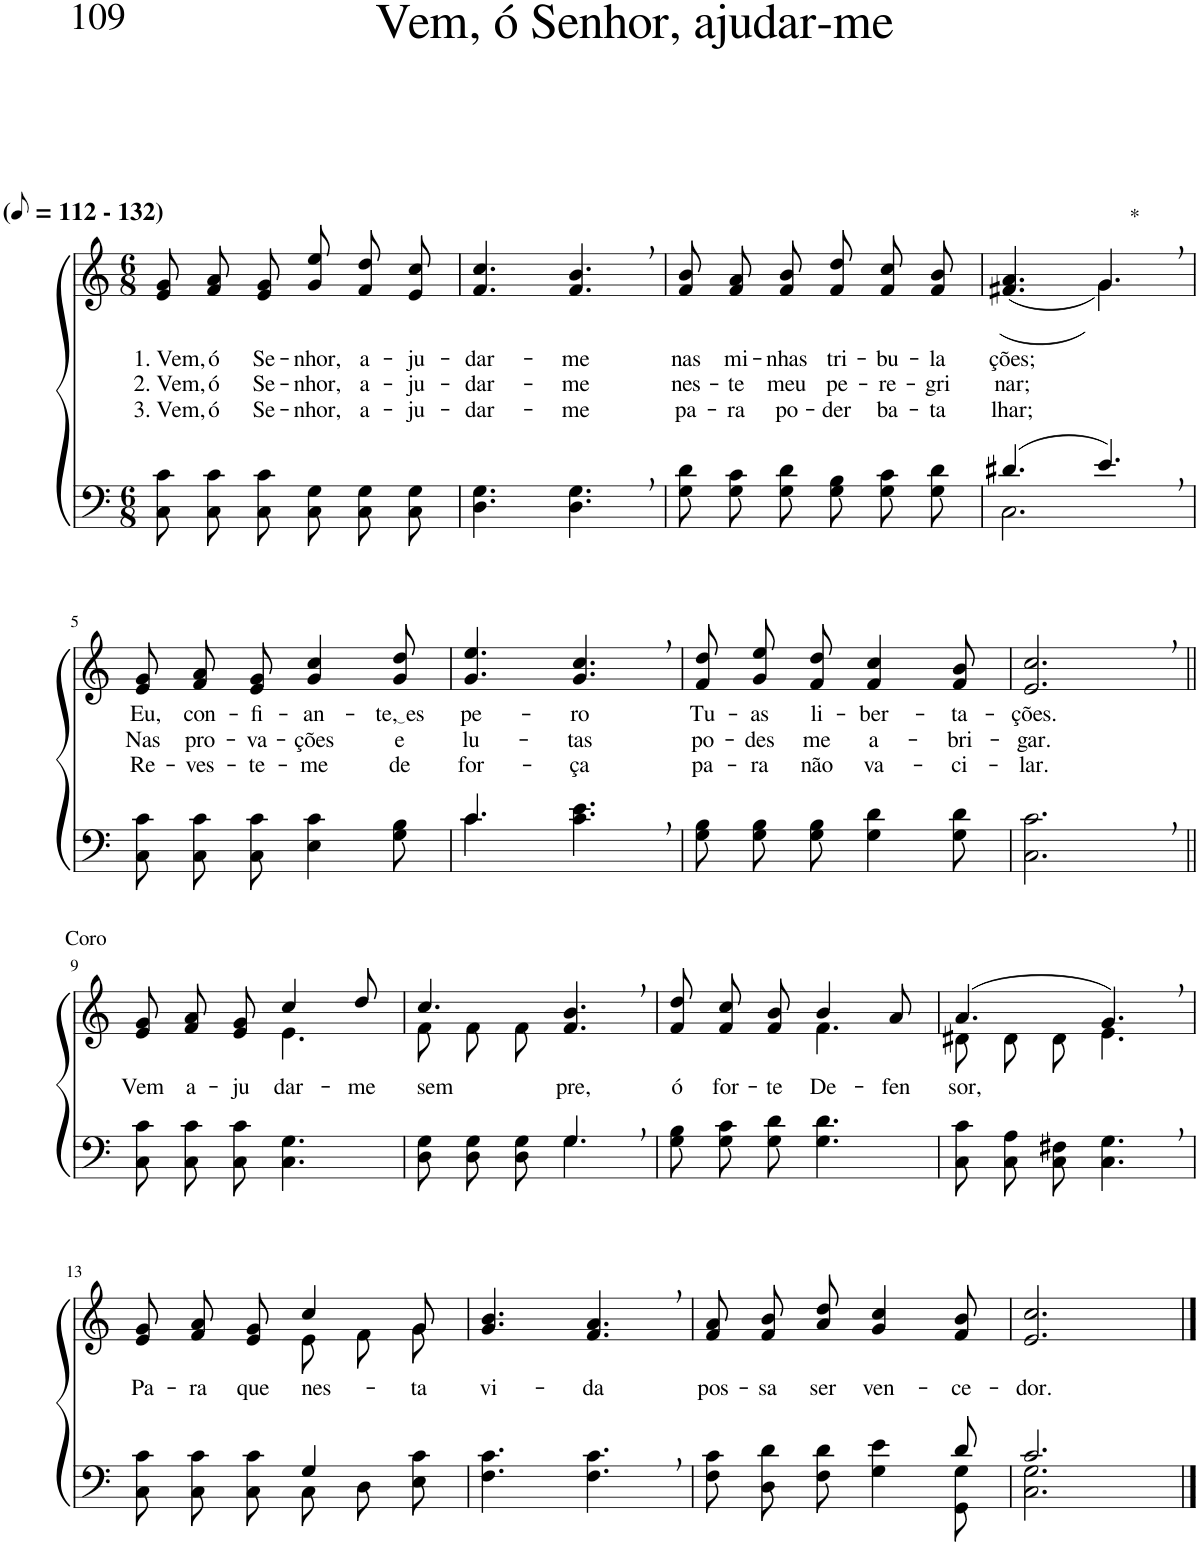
**kern	**kern	**text	**text	**text
*part2	*part1	*part1	*part1	*part1
*staff2	*staff1	*staff1	*staff1	*staff1
*I"Parte III e IV	*I"Parte I e II	*	*	*
*clefF4	*clefG2	*	*	*
*Trd1c2	*Trd1c2	*	*	*
*k[]	*k[]	*	*	*
*M6/8	*M6/8	*	*	*
*MM56	*MM56	*	*	*
=1	=1	=1	=1	=1
!	!LO:TX:a:B:t=(	!	!	!
!	!LO:TX:a:B:t=- 132)	!	!	!
!	!	!LO:LY:b	!LO:LY:b	!LO:LY:b
8C\ 8c\L	8e/ 8g/L	1. Vem,	2. Vem,	3. Vem,
!	!	!LO:LY:b	!LO:LY:b	!LO:LY:b
8C\ 8c\	8f/ 8a/	ó	ó	ó
!	!	!LO:LY:b	!LO:LY:b	!LO:LY:b
8C\ 8c\J	8e/ 8g/J	Se-	Se-	Se-
!	!	!LO:LY:b	!LO:LY:b	!LO:LY:b
8C\ 8G\L	8g/ 8ee/L	-nhor,	-nhor,	-nhor,
!	!	!LO:LY:b	!LO:LY:b	!LO:LY:b
8C\ 8G\	8f/ 8dd/	a-	a-	a-
!	!	!LO:LY:b	!LO:LY:b	!LO:LY:b
8C\ 8G\J	8e/ 8cc/J	-ju-	-ju-	-ju-
=2	=2	=2	=2	=2
!	!	!LO:LY:b	!LO:LY:b	!LO:LY:b
4.D\ 4.G\	4.f/ 4.cc/	-dar-	-dar-	-dar-
!	!	!LO:LY:b	!LO:LY:b	!LO:LY:b
4.D\, 4.G\,	4.f/, 4.b/,	-me	-me	-me
=3	=3	=3	=3	=3
!	!	!LO:LY:b	!LO:LY:b	!LO:LY:b
8G\ 8d\L	8f/ 8b/L	nas	nes-	pa-
!	!	!LO:LY:b	!LO:LY:b	!LO:LY:b
8G\ 8c\	8f/ 8a/	mi-	-te	-ra
!	!	!LO:LY:b	!LO:LY:b	!LO:LY:b
8G\ 8d\J	8f/ 8b/J	-nhas	meu	po-
!	!	!LO:LY:b	!LO:LY:b	!LO:LY:b
8G\ 8B\L	8f/ 8dd/L	tri-	pe-	-der
!	!	!LO:LY:b	!LO:LY:b	!LO:LY:b
8G\ 8c\	8f/ 8cc/	-bu-	-re-	ba-
!	!	!LO:LY:b	!LO:LY:b	!LO:LY:b
8G\ 8d\J	8f/ 8b/J	-la-	-gri-	-ta-
=4	=4	=4	=4	=4
*^	*^	*	*	*
!	!	!	!	!LO:LY:b	!LO:LY:b	!LO:LY:b
(4.d#X/	2.C\	4.ryy	(4.f#X/ 4.a/	-ções;	-nar;	-lhar;
!	!	!LO:TX:a:t=*	!	!	!	!
4.e,/)	.	((4.g,\	4.g/	.	.	.
*v	*v	*	*	*	*	*
!!LO:LB:g=z
=5	=5	=5	=5	=5	=5
!	!	!	!LO:LY:b	!LO:LY:b	!LO:LY:b
*	*v	*v	*	*	*
8C\ 8c\L	8e/ 8g/L	Eu,	Nas	Re-
!	!	!LO:LY:b	!LO:LY:b	!LO:LY:b
8C\ 8c\	8f/ 8a/	con-	pro-	-ves-
!	!	!LO:LY:b	!LO:LY:b	!LO:LY:b
8C\ 8c\J	8e/ 8g/J	-fi-	-va-	-te-
!	!	!LO:LY:b	!LO:LY:b	!LO:LY:b
4E\ 4c\	4g/ 4cc/	-an-	-ções	-me
!	!	!LO:LY:b	!LO:LY:b	!LO:LY:b
8G\ 8B\	8g/ 8dd/	te, es	e	de
=6	=6	=6	=6	=6
*^	*	*	*	*
!	!	!	!LO:LY:b	!LO:LY:b	!LO:LY:b
4.c\	4.c/	4.g/ 4.ee/	pe-	lu-	for-
!	!	!	!LO:LY:b	!LO:LY:b	!LO:LY:b
4.c\, 4.e\,	4.ryy	4.g/, 4.cc/,	-ro	-tas	-ça
=7	=7	=7	=7	=7	=7
!	!	!	!LO:LY:b	!LO:LY:b	!LO:LY:b
*v	*v	*	*	*	*
8G\ 8B\L	8f/ 8dd/L	Tu-	po-	pa-
!	!	!LO:LY:b	!LO:LY:b	!LO:LY:b
8G\ 8B\	8g/ 8ee/	-as	-des	-ra
!	!	!LO:LY:b	!LO:LY:b	!LO:LY:b
8G\ 8B\J	8f/ 8dd/J	li-	me	não
!	!	!LO:LY:b	!LO:LY:b	!LO:LY:b
4G\ 4d\	4f/ 4cc/	-ber-	a-	va-
!	!	!LO:LY:b	!LO:LY:b	!LO:LY:b
8G\ 8d\	8f/ 8b/	-ta-	-bri-	-ci-
=8	=8	=8	=8	=8
!	!	!LO:LY:b	!LO:LY:b	!LO:LY:b
2.C\, 2.c\,	2.e/, 2.cc/,	-ções.	-gar.	-lar.
!!LO:LB:g=z
=9||	=9||	=9||	=9||	=9||
!	!LO:TX:a:t=Coro	!	!	!
!	!	!LO:LY:b	!	!
*	*^	*	*	*
8C\ 8c\L	8e/ 8g/L	4.ryy	Vem	.	.
!	!	!	!LO:LY:b	!	!
8C\ 8c\	8f/ 8a/	.	a-	.	.
!	!	!	!LO:LY:b	!	!
8C\ 8c\J	8e/ 8g/J	.	-ju-	.	.
!	!	!	!LO:LY:b	!	!
4.C\ 4.G\	4cc/	4.e\	-dar-	.	.
!	!	!	!LO:LY:b	!	!
.	8dd/	.	-me	.	.
=10	=10	=10	=10	=10	=10
*^	*	*	*	*	*
!	!	!	!	!LO:LY:b	!	!
4.ryy	8D\ 8G\L	4.cc/	8f\L	sem-	.	.
.	8D\ 8G\	.	8f\	.	.	.
.	8D\ 8G\J	.	8f\J	.	.	.
!	!	!	!	!LO:LY:b	!	!
4.G,/	4.G\	4.f/, 4.b/,	4.ryy	-pre,	.	.
=11	=11	=11	=11	=11	=11	=11
!	!	!	!	!LO:LY:b	!	!
*v	*v	*	*	*	*	*
8G\ 8B\L	8f/ 8dd/L	4.ryy	ó	.	.
!	!	!	!LO:LY:b	!	!
8G\ 8c\	8f/ 8cc/	.	for-	.	.
!	!	!	!LO:LY:b	!	!
8G\ 8d\J	8f/ 8b/J	.	-te	.	.
!	!	!	!LO:LY:b	!	!
4.G\ 4.d\	4b/	4.f\	De-	.	.
!	!	!	!LO:LY:b	!	!
.	8a/	.	-fen-	.	.
=12	=12	=12	=12	=12	=12
!	!	!	!LO:LY:b	!	!
8C\ 8c\L	4.a/	8d#X\L	-sor,	.	.
8C\ 8A\	.	8d#\	.	.	.
8C\ 8F#X\J	.	8d#\J	.	.	.
4.C\, 4.G\,	4.g,/)	4.e\	.	.	.
!!LO:LB:g=z	!!
=13	=13	=13	=13	=13	=13
*^	*	*	*	*	*
!	!	!	!	!LO:LY:b	!	!
4.ryy	8C\ 8c\L	8e/ 8g/L	4.ryy	Pa-	.	.
!	!	!	!	!LO:LY:b	!	!
.	8C\ 8c\	8f/ 8a/	.	-ra	.	.
!	!	!	!	!LO:LY:b	!	!
.	8C\ 8c\J	8e/ 8g/J	.	que	.	.
!	!	!	!	!LO:LY:b	!	!
4G/	8C\L	4cc/	8e\L	nes-	.	.
.	8D\	.	8f\	.	.	.
!	!	!	!	!LO:LY:b	!	!
8ryy	8E\ 8c\J	8g/	8g\J	-ta	.	.
=14	=14	=14	=14	=14	=14	=14
!	!	!	!	!LO:LY:b	!	!
*v	*v	*	*	*	*	*
*	*v	*v	*	*	*
4.F\ 4.c\	4.g/ 4.b/	vi-	.	.
!	!	!LO:LY:b	!	!
4.F\, 4.c\,	4.f/, 4.a/,	-da	.	.
=15	=15	=15	=15	=15
*^	*	*	*	*
!	!	!	!LO:LY:b	!	!
2ryy	8F\ 8c\L	8f/ 8a/L	pos-	.	.
!	!	!	!LO:LY:b	!	!
.	8D\ 8d\	8f/ 8b/	-sa	.	.
!	!	!	!LO:LY:b	!	!
.	8F\ 8d\J	8a/ 8dd/J	ser	.	.
!	!	!	!LO:LY:b	!	!
.	4G\ 4e\	4g/ 4cc/	ven-	.	.
8ryy	.	.	.	.	.
!	!	!	!LO:LY:b	!	!
8d/	8GG\ 8G\	8f/ 8b/	-ce-	.	.
=16	=16	=16	=16	=16	=16
!	!	!	!LO:LY:b	!	!
2.c/	2.C\ 2.G\	2.e/ 2.cc/	-dor.	.	.
*v	*v	*	*	*	*
==	==	==	==	==
*-	*-	*-	*-	*-
